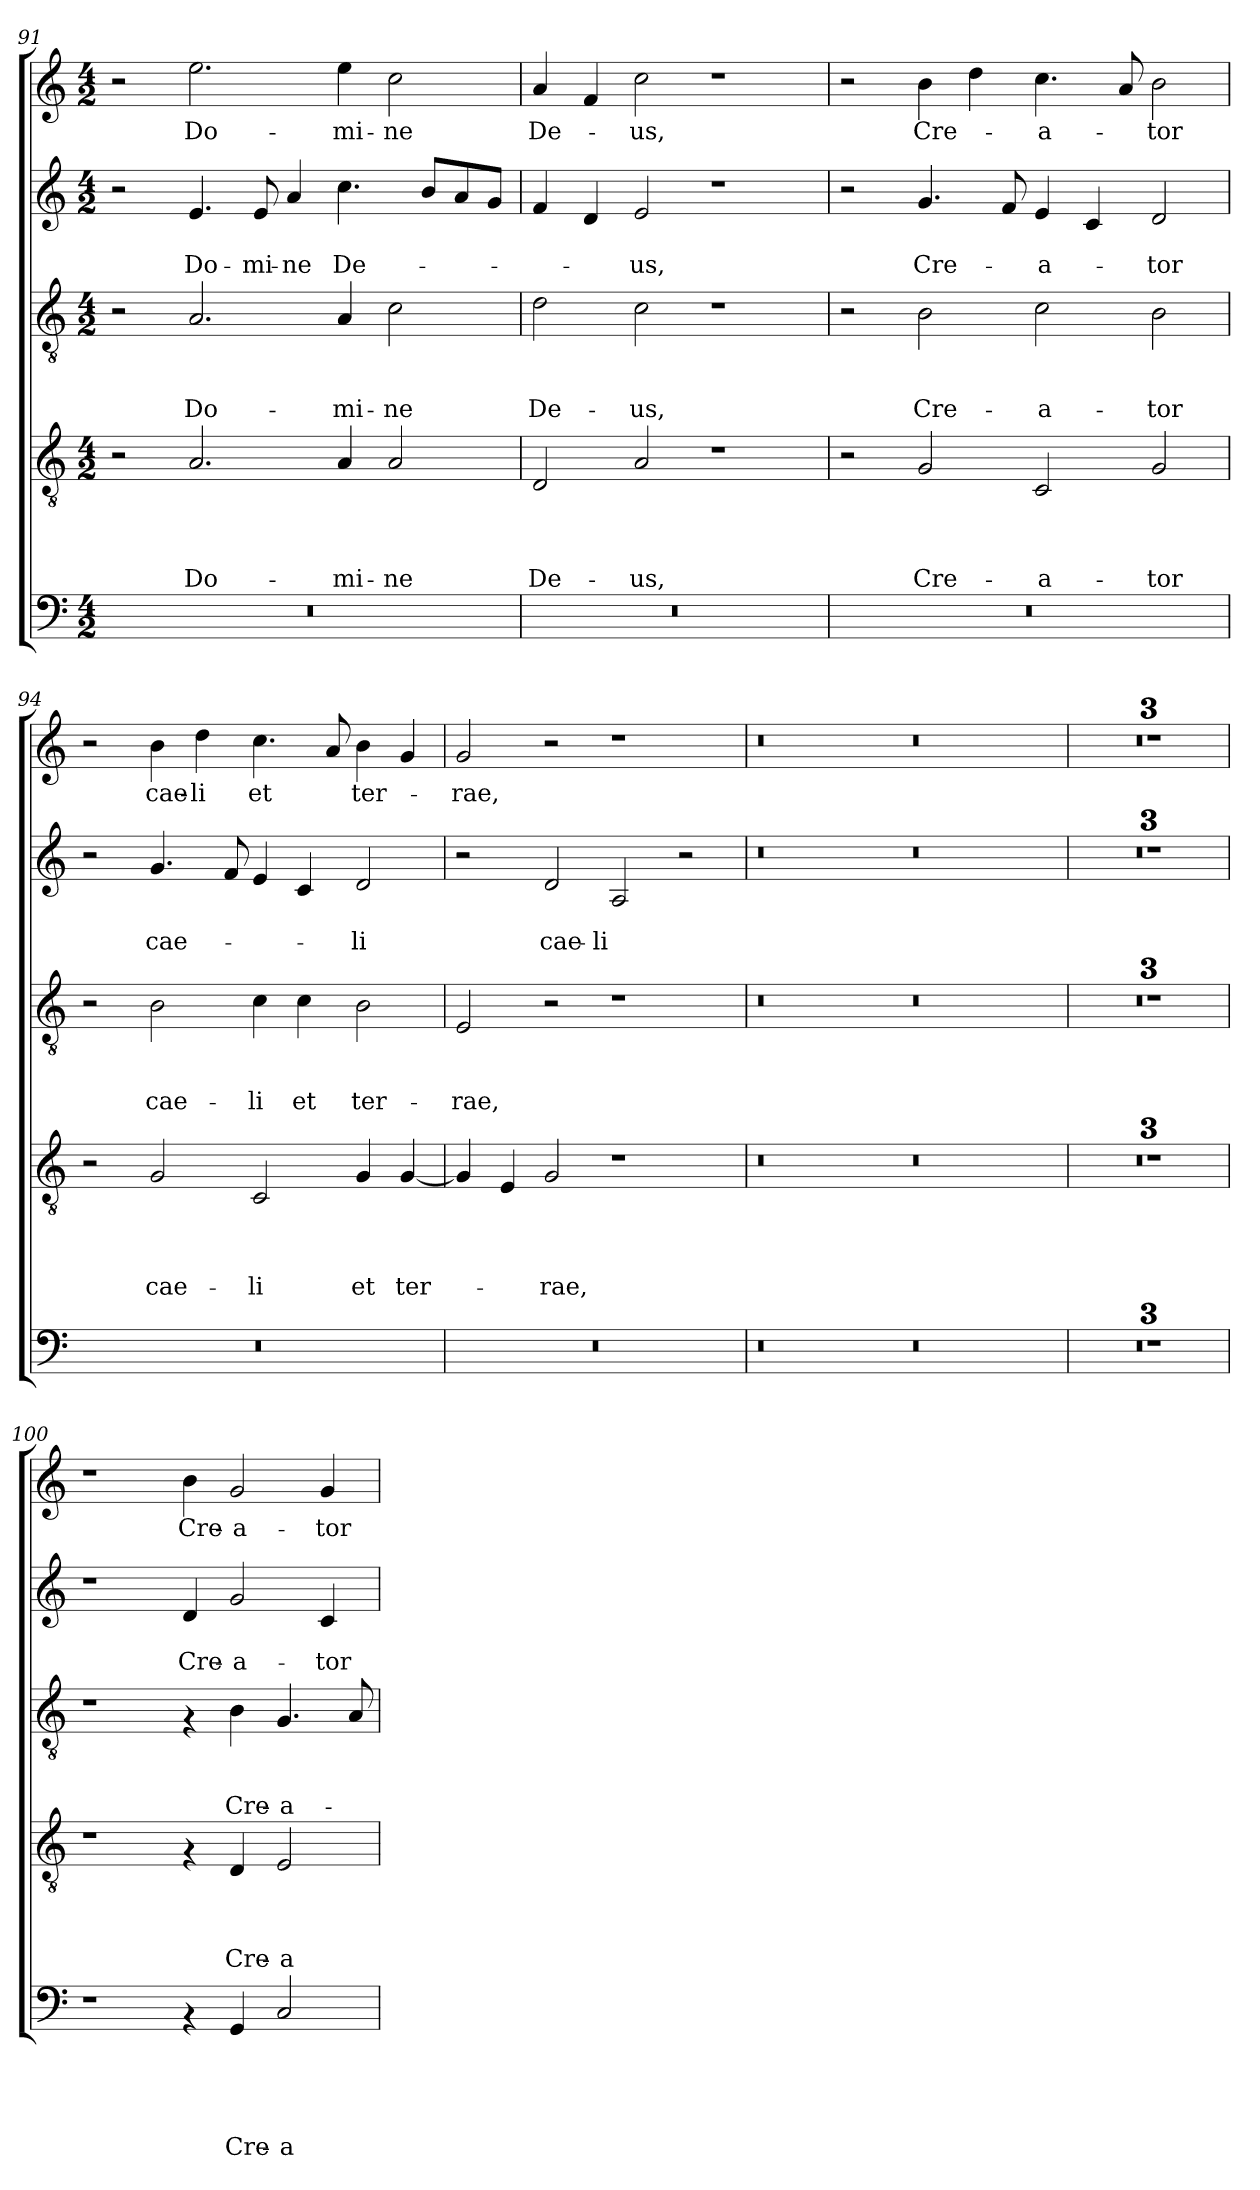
**kern	**text	**text	**text	**text	**text	**kern	**text	**text	**text	**text	**kern	**text	**text	**text	**kern	**text	**text	**kern	**text
*part5	*part5	*part5	*part5	*part5	*part5	*part4	*part4	*part4	*part4	*part4	*part3	*part3	*part3	*part3	*part2	*part2	*part2	*part1	*part1
*staff5	*staff5	*staff5	*staff5	*staff5	*staff5	*staff4	*staff4	*staff4	*staff4	*staff4	*staff3	*staff3	*staff3	*staff3	*staff2	*staff2	*staff2	*staff1	*staff1
*clefF4	*	*	*	*	*	*clefGv2	*	*	*	*	*clefGv2	*	*	*	*clefG2	*	*	*clefG2	*
*k[]	*	*	*	*	*	*k[]	*	*	*	*	*k[]	*	*	*	*k[]	*	*	*k[]	*
*C:	*	*	*	*	*	*C:	*	*	*	*	*C:	*	*	*	*C:	*	*	*C:	*
*M4/2	*	*	*	*	*	*M4/2	*	*	*	*	*M4/2	*	*	*	*M4/2	*	*	*M4/2	*
=91	=91	=91	=91	=91	=91	=91	=91	=91	=91	=91	=91	=91	=91	=91	=91	=91	=91	=91	=91
0r	.	.	.	.	.	2r	.	.	.	.	2r	.	.	.	2r	.	.	2r	.
!	!	!	!	!	!	!	!	!	!	!LO:LY:b	!	!	!	!LO:LY:b	!	!	!LO:LY:b	!	!LO:LY:b
.	.	.	.	.	.	2.A/	.	.	.	Do-	2.A/	.	.	Do-	4.e/	.	Do-	2.ee\	Do-
!	!	!	!	!	!	!	!	!	!	!	!	!	!	!	!	!	!LO:LY:b	!	!
.	.	.	.	.	.	.	.	.	.	.	.	.	.	.	8e/	.	-mi-	.	.
!	!	!	!	!	!	!	!	!	!	!	!	!	!	!	!	!	!LO:LY:b	!	!
.	.	.	.	.	.	.	.	.	.	.	.	.	.	.	4a/	.	-ne	.	.
!	!	!	!	!	!	!	!	!	!	!LO:LY:b	!	!	!	!LO:LY:b	!	!	!LO:LY:b	!	!LO:LY:b
.	.	.	.	.	.	4A/	.	.	.	-mi-	4A/	.	.	-mi-	4.cc\	.	De-	4ee\	-mi-
!	!	!	!	!	!	!	!	!	!	!LO:LY:b	!	!	!	!LO:LY:b	!	!	!	!	!LO:LY:b
.	.	.	.	.	.	2A/	.	.	.	-ne	2c\	.	.	-ne	.	.	.	2cc\	-ne
.	.	.	.	.	.	.	.	.	.	.	.	.	.	.	8b/L	.	.	.	.
.	.	.	.	.	.	.	.	.	.	.	.	.	.	.	8a/	.	.	.	.
.	.	.	.	.	.	.	.	.	.	.	.	.	.	.	8g/J	.	.	.	.
=92	=92	=92	=92	=92	=92	=92	=92	=92	=92	=92	=92	=92	=92	=92	=92	=92	=92	=92	=92
!	!	!	!	!	!	!	!	!	!	!LO:LY:b	!	!	!	!LO:LY:b	!	!	!	!	!LO:LY:b
0r	.	.	.	.	.	2D/	.	.	.	De-	2d\	.	.	De-	4f/	.	.	4a/	De-
.	.	.	.	.	.	.	.	.	.	.	.	.	.	.	4d/	.	.	4f/	.
!	!	!	!	!	!	!	!	!	!	!LO:LY:b	!	!	!	!LO:LY:b	!	!	!LO:LY:b	!	!LO:LY:b
.	.	.	.	.	.	2A/	.	.	.	-us,	2c\	.	.	-us,	2e/	.	-us,	2cc\	-us,
.	.	.	.	.	.	1r	.	.	.	.	1r	.	.	.	1r	.	.	1r	.
=93	=93	=93	=93	=93	=93	=93	=93	=93	=93	=93	=93	=93	=93	=93	=93	=93	=93	=93	=93
0r	.	.	.	.	.	2r	.	.	.	.	2r	.	.	.	2r	.	.	2r	.
!	!	!	!	!	!	!	!	!	!	!LO:LY:b	!	!	!	!LO:LY:b	!	!	!LO:LY:b	!	!LO:LY:b
.	.	.	.	.	.	2G/	.	.	.	Cre-	2B\	.	.	Cre-	4.g/	.	Cre-	4b\	Cre-
.	.	.	.	.	.	.	.	.	.	.	.	.	.	.	.	.	.	4dd\	.
.	.	.	.	.	.	.	.	.	.	.	.	.	.	.	8f/	.	.	.	.
!	!	!	!	!	!	!	!	!	!	!LO:LY:b	!	!	!	!LO:LY:b	!	!	!LO:LY:b	!	!LO:LY:b
.	.	.	.	.	.	2C/	.	.	.	-a-	2c\	.	.	-a-	4e/	.	-a-	4.cc\	-a-
.	.	.	.	.	.	.	.	.	.	.	.	.	.	.	4c/	.	.	.	.
.	.	.	.	.	.	.	.	.	.	.	.	.	.	.	.	.	.	8a/	.
!	!	!	!	!	!	!	!	!	!	!LO:LY:b	!	!	!	!LO:LY:b	!	!	!LO:LY:b	!	!LO:LY:b
.	.	.	.	.	.	2G/	.	.	.	-tor	2B\	.	.	-tor	2d/	.	-tor	2b\	-tor
=94	=94	=94	=94	=94	=94	=94	=94	=94	=94	=94	=94	=94	=94	=94	=94	=94	=94	=94	=94
0r	.	.	.	.	.	2r	.	.	.	.	2r	.	.	.	2r	.	.	2r	.
!	!	!	!	!	!	!	!	!	!	!LO:LY:b	!	!	!	!LO:LY:b	!	!	!LO:LY:b	!	!LO:LY:b
.	.	.	.	.	.	2G/	.	.	.	cae-	2B\	.	.	cae-	4.g/	.	cae-	4b\	cae-
!	!	!	!	!	!	!	!	!	!	!	!	!	!	!	!	!	!	!	!LO:LY:b
.	.	.	.	.	.	.	.	.	.	.	.	.	.	.	.	.	.	4dd\	-li
.	.	.	.	.	.	.	.	.	.	.	.	.	.	.	8f/	.	.	.	.
!	!	!	!	!	!	!	!	!	!	!LO:LY:b	!	!	!	!LO:LY:b	!	!	!	!	!LO:LY:b
.	.	.	.	.	.	2C/	.	.	.	-li	4c\	.	.	-li	4e/	.	.	4.cc\	et
!	!	!	!	!	!	!	!	!	!	!	!	!	!	!LO:LY:b	!	!	!	!	!
.	.	.	.	.	.	.	.	.	.	.	4c\	.	.	et	4c/	.	.	.	.
.	.	.	.	.	.	.	.	.	.	.	.	.	.	.	.	.	.	8a/	.
!	!	!	!	!	!	!	!	!	!	!LO:LY:b	!	!	!	!LO:LY:b	!	!	!LO:LY:b	!	!LO:LY:b
.	.	.	.	.	.	4G/	.	.	.	et	2B\	.	.	ter-	2d/	.	-li	4b\	ter-
!	!	!	!	!	!	!	!	!	!	!LO:LY:b	!	!	!	!	!	!	!	!	!
.	.	.	.	.	.	[>4G/	.	.	.	ter-	.	.	.	.	.	.	.	4g/	.
!!LO:PB:g=z
=95	=95	=95	=95	=95	=95	=95	=95	=95	=95	=95	=95	=95	=95	=95	=95	=95	=95	=95	=95
!	!	!	!	!	!	!	!	!	!	!	!	!	!	!LO:LY:b	!	!	!	!	!LO:LY:b
0r	.	.	.	.	.	4G/]	.	.	.	.	2E/	.	.	-rae,	2r	.	.	2g/	-rae,
.	.	.	.	.	.	4E/	.	.	.	.	.	.	.	.	.	.	.	.	.
!	!	!	!	!	!	!	!	!	!	!LO:LY:b	!	!	!	!	!	!	!LO:LY:b	!	!
.	.	.	.	.	.	2G/	.	.	.	-rae,	2r	.	.	.	2d/	.	cae-	2r	.
!	!	!	!	!	!	!	!	!	!	!	!	!	!	!	!	!	!LO:LY:b	!	!
.	.	.	.	.	.	1r	.	.	.	.	1r	.	.	.	2A/	.	-li	1r	.
.	.	.	.	.	.	.	.	.	.	.	.	.	.	.	2r	.	.	.	.
=96	=96	=96	=96	=96	=96	=96	=96	=96	=96	=96	=96	=96	=96	=96	=96	=96	=96	=96	=96
0r	.	.	.	.	.	0r	.	.	.	.	0r	.	.	.	0r	.	.	0r	.
0r	.	.	.	.	.	0r	.	.	.	.	0r	.	.	.	0r	.	.	0r	.
=97	=97	=97	=97	=97	=97	=97	=97	=97	=97	=97	=97	=97	=97	=97	=97	=97	=97	=97	=97
0r	.	.	.	.	.	0r	.	.	.	.	0r	.	.	.	0r	.	.	0r	.
=98	=98	=98	=98	=98	=98	=98	=98	=98	=98	=98	=98	=98	=98	=98	=98	=98	=98	=98	=98
0r	.	.	.	.	.	0r	.	.	.	.	0r	.	.	.	0r	.	.	0r	.
=99	=99	=99	=99	=99	=99	=99	=99	=99	=99	=99	=99	=99	=99	=99	=99	=99	=99	=99	=99
0r	.	.	.	.	.	0r	.	.	.	.	0r	.	.	.	0r	.	.	0r	.
=100	=100	=100	=100	=100	=100	=100	=100	=100	=100	=100	=100	=100	=100	=100	=100	=100	=100	=100	=100
1r	.	.	.	.	.	1r	.	.	.	.	1r	.	.	.	1r	.	.	1r	.
!	!	!	!	!	!	!	!	!	!	!	!	!	!	!	!	!	!LO:LY:b	!	!LO:LY:b
4rAA	.	.	.	.	.	4rF	.	.	.	.	4rF	.	.	.	4d/	.	Cre-	4b\	Cre-
!	!	!	!	!	!LO:LY:b	!	!	!	!	!LO:LY:b	!	!	!	!LO:LY:b	!	!	!LO:LY:b	!	!LO:LY:b
4GG/	.	.	.	.	Cre-	4D/	.	.	.	Cre-	4B\	.	.	Cre-	2g/	.	-a-	2g/	-a-
!	!	!	!	!	!LO:LY:b	!	!	!	!	!LO:LY:b	!	!	!	!LO:LY:b	!	!	!	!	!
2C/	.	.	.	.	-a-	2E/	.	.	.	-a-	4.G/	.	.	-a-	.	.	.	.	.
!	!	!	!	!	!	!	!	!	!	!	!	!	!	!	!	!	!LO:LY:b	!	!LO:LY:b
.	.	.	.	.	.	.	.	.	.	.	.	.	.	.	4c/	.	-tor	4g/	-tor
.	.	.	.	.	.	.	.	.	.	.	8A/	.	.	.	.	.	.	.	.
=	=	=	=	=	=	=	=	=	=	=	=	=	=	=	=	=	=	=	=
*-	*-	*-	*-	*-	*-	*-	*-	*-	*-	*-	*-	*-	*-	*-	*-	*-	*-	*-	*-
